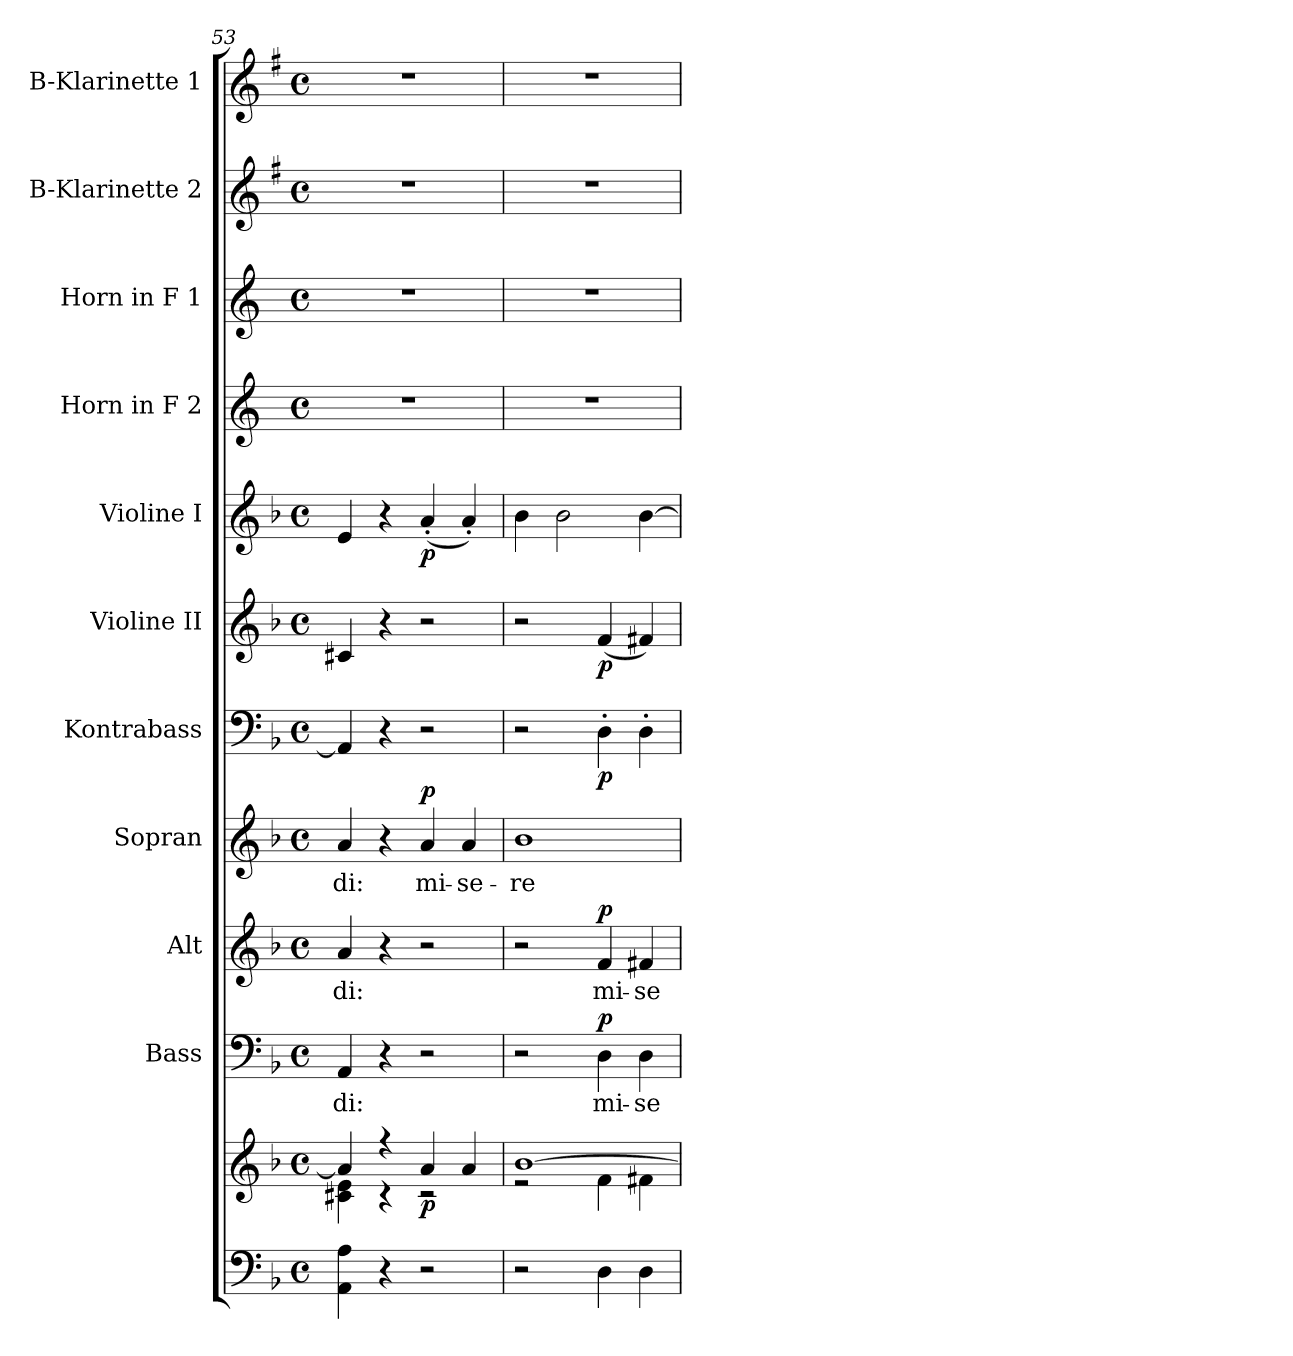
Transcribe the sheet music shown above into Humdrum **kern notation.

**kern	**kern	**dynam	**kern	**text	**dynam	**kern	**text	**dynam	**kern	**text	**dynam	**kern	**dynam	**kern	**dynam	**kern	**dynam	**kern	**kern	**kern	**kern
*part11	*part11	*part11	*part10	*part10	*part10	*part9	*part9	*part9	*part8	*part8	*part8	*part7	*part7	*part6	*part6	*part5	*part5	*part4	*part3	*part2	*part1
*staff12	*staff11	*staff11/12	*staff10	*staff10	*staff10	*staff9	*staff9	*staff9	*staff8	*staff8	*staff8	*staff7	*staff7	*staff6	*staff6	*staff5	*staff5	*staff4	*staff3	*staff2	*staff1
*	*	*	*I"Bass	*	*	*I"Alt	*	*	*I"Sopran	*	*	*I"Kontrabass	*	*I"Violine II	*	*I"Violine I	*	*I"Horn in F 2	*I"Horn in F 1	*I"B-Klarinette 2	*I"B-Klarinette 1
*	*	*	*I'B.	*	*	*I'A.	*	*	*I'S.	*	*	*I'Kb.	*	*I'Vl. II	*	*I'Vl. I	*	*	*	*I'B Kl. 2	*I'B Kl. 1
*clefF4	*clefG2	*	*clefF4	*	*	*clefG2	*	*	*clefG2	*	*	*clefF4	*	*clefG2	*	*clefG2	*	*clefG2	*clefG2	*clefG2	*clefG2
*	*	*	*	*	*	*	*	*	*	*	*	*ITrd7c12	*	*	*	*	*	*ITrd4c7	*ITrd4c7	*ITrd1c2	*ITrd1c2
*k[b-]	*k[b-]	*	*k[b-]	*	*	*k[b-]	*	*	*k[b-]	*	*	*k[b-]	*	*k[b-]	*	*k[b-]	*	*k[b-]	*k[b-]	*k[b-]	*k[b-]
*F:	*F:	*	*F:	*	*	*F:	*	*	*F:	*	*	*F:	*	*F:	*	*F:	*	*F:	*F:	*F:	*F:
*M4/4	*M4/4	*	*M4/4	*	*	*M4/4	*	*	*M4/4	*	*	*M4/4	*	*M4/4	*	*M4/4	*	*M4/4	*M4/4	*M4/4	*M4/4
*met(c)	*met(c)	*	*met(c)	*	*	*met(c)	*	*	*met(c)	*	*	*met(c)	*	*met(c)	*	*met(c)	*	*met(c)	*met(c)	*met(c)	*met(c)
=53	=53	=53	=53	=53	=53	=53	=53	=53	=53	=53	=53	=53	=53	=53	=53	=53	=53	=53	=53	=53	=53
*	*^	*	*	*	*	*	*	*	*	*	*	*	*	*	*	*	*	*	*	*	*
!	!	!	!	!	!LO:LY:b	!	!	!LO:LY:b	!	!	!LO:LY:b	!	!	!	!	!	!	!	!	!	!	!
4AA\ 4A\	4a/]	4c#X\ 4e\	.	4AA/	-di:	.	4a/	-di:	.	4a/	-di:	.	4AAA/]	.	4c#X/	.	4e/	.	1r	1r	1r	1r
4r	4r	4r	.	4r	.	.	4r	.	.	4r	.	.	4r	.	4r	.	4r	.	.	.	.	.
!	!	!	!LO:DY:b	!	!	!	!	!	!	!	!LO:LY:b	!LO:DY:a	!	!	!	!	!	!LO:DY:b	!	!	!	!
2r	4a/	2rd	p	2r	.	.	2r	.	.	4a/	mi-	p	2r	.	2r	.	(<4a'</	p	.	.	.	.
!	!	!	!	!	!	!	!	!	!	!	!LO:LY:b	!	!	!	!	!	!	!	!	!	!	!
.	4a/	.	.	.	.	.	.	.	.	4a/	-se-	.	.	.	.	.	4a'</)	.	.	.	.	.
=54	=54	=54	=54	=54	=54	=54	=54	=54	=54	=54	=54	=54	=54	=54	=54	=54	=54	=54	=54	=54	=54	=54
!	!	!	!	!	!	!	!	!	!	!	!LO:LY:b	!	!	!	!	!	!	!	!	!	!	!
2r	[>1b-	2re	.	2r	.	.	2r	.	.	1b-	-re-	.	2r	.	2r	.	4b-\	.	1r	1r	1r	1r
.	.	.	.	.	.	.	.	.	.	.	.	.	.	.	.	.	2b-\	.	.	.	.	.
!	!	!	!	!	!LO:LY:b	!LO:DY:a	!	!LO:LY:b	!LO:DY:a	!	!	!	!	!LO:DY:b	!	!LO:DY:b	!	!	!	!	!	!
4D\	.	4f\	.	4D\	mi-	p	4f/	mi-	p	.	.	.	4DD'>\	p	(<4f/	p	.	.	.	.	.	.
!	!	!	!	!	!LO:LY:b	!	!	!LO:LY:b	!	!	!	!	!	!	!	!	!	!	!	!	!	!
4D\	.	4f#X\	.	4D\	-se-	.	4f#X/	-se-	.	.	.	.	4DD'>\	.	4f#X/)	.	[4b-\	.	.	.	.	.
*	*v	*v	*	*	*	*	*	*	*	*	*	*	*	*	*	*	*	*	*	*	*	*
=	=	=	=	=	=	=	=	=	=	=	=	=	=	=	=	=	=	=	=	=	=
*-	*-	*-	*-	*-	*-	*-	*-	*-	*-	*-	*-	*-	*-	*-	*-	*-	*-	*-	*-	*-	*-
